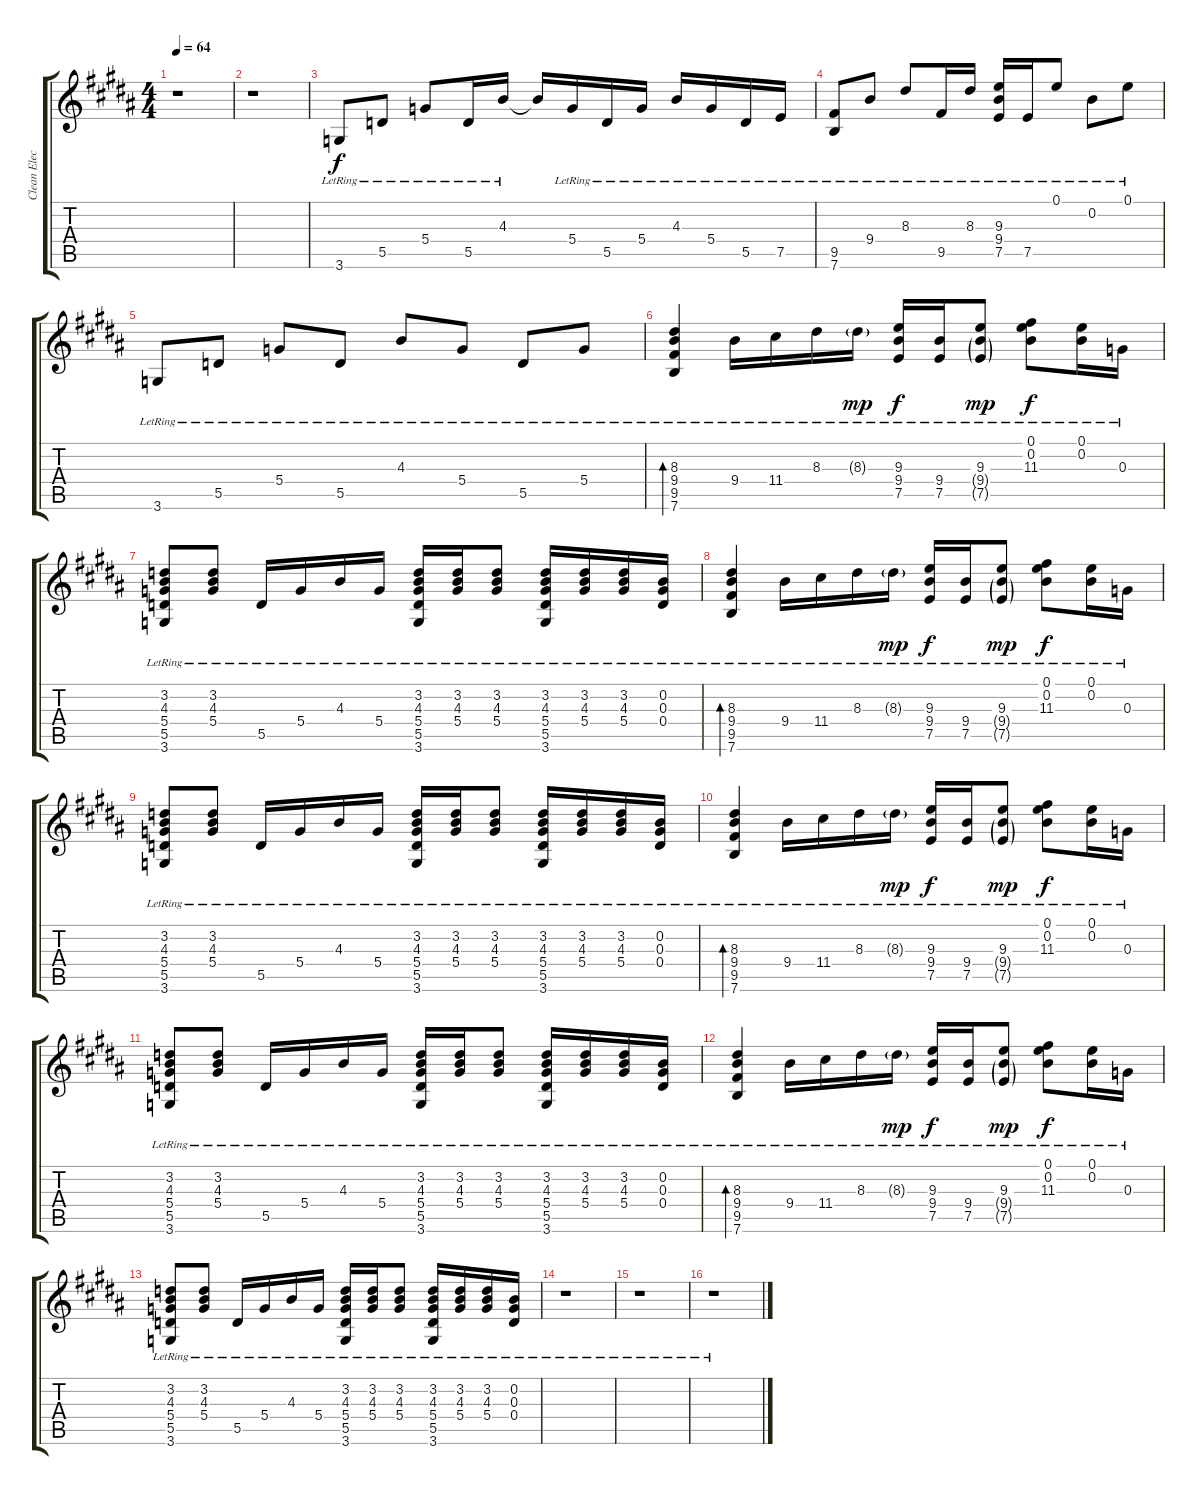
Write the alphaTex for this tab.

\track ("Clean Elec." "Clean Elec") {instrument electricguitarjazz}
\staff {score tabs}
\tuning (E4 B3 G3 D3 A2 E2) {hide}
\ts (4 4)
\tempo 64
\clef g2
\ks b
r.1{dy f} |
r.1 |
3.6{lr}.8 5.5{lr}.8 5.4{lr}.8 5.5{lr}.16 4.3{lr}.16 4.3{t}.16 5.4{lr}.16 5.5{lr}.16 5.4{lr}.16 4.3{lr}.16 5.4{lr}.16 5.5{lr}.16 7.5{lr}.16 |
(9.5{lr} 7.6{lr}).8 9.4{lr}.8 8.3{lr}.8 9.5{lr}.16 8.3{lr}.16 (9.3{lr} 9.4{lr} 7.5{lr}).16 7.5{lr}.16 0.1{lr}.8 0.2{lr}.8 0.1{lr}.8 |
3.6{lr}.8 5.5{lr}.8 5.4{lr}.8 5.5{lr}.8 4.3{lr}.8 5.4{lr}.8 5.5{lr}.8 5.4{lr}.8 |
(8.3{lr} 9.4{lr} 9.5{lr} 7.6{lr}).4{bd 120} 9.4{lr}.16 11.4{lr}.16 8.3{lr}.16 8.3{g lr}.16{dy mp} (9.3{lr} 9.4{lr} 7.5{lr}).16{dy f} (9.4{lr} 7.5{lr}).16 (9.3{lr} 9.4{g lr} 7.5{g lr}).8{dy mp} (0.1{lr} 0.2{lr} 11.3{lr}).8{dy f} (0.1{lr} 0.2{lr}).16 0.3{lr}.16 |
(3.2{lr} 4.3{lr} 5.4{lr} 5.5{lr} 3.6{lr}).8 (3.2{lr} 4.3{lr} 5.4{lr}).8 5.5{lr}.16 5.4{lr}.16 4.3{lr}.16 5.4{lr}.16 (3.2{lr} 4.3{lr} 5.4{lr} 5.5{lr} 3.6{lr}).16 (3.2{lr} 4.3{lr} 5.4{lr}).16 (3.2{lr} 4.3{lr} 5.4{lr}).8 (3.2{lr} 4.3{lr} 5.4{lr} 5.5{lr} 3.6{lr}).16 (3.2{lr} 4.3{lr} 5.4{lr}).16 (3.2{lr} 4.3{lr} 5.4{lr}).16 (0.2{lr} 0.3{lr} 0.4{lr}).16 |
(8.3{lr} 9.4{lr} 9.5{lr} 7.6{lr}).4{bd 120} 9.4{lr}.16 11.4{lr}.16 8.3{lr}.16 8.3{g lr}.16{dy mp} (9.3{lr} 9.4{lr} 7.5{lr}).16{dy f} (9.4{lr} 7.5{lr}).16 (9.3{lr} 9.4{g lr} 7.5{g lr}).8{dy mp} (0.1{lr} 0.2{lr} 11.3{lr}).8{dy f} (0.1{lr} 0.2{lr}).16 0.3{lr}.16 |
(3.2{lr} 4.3{lr} 5.4{lr} 5.5{lr} 3.6{lr}).8 (3.2{lr} 4.3{lr} 5.4{lr}).8 5.5{lr}.16 5.4{lr}.16 4.3{lr}.16 5.4{lr}.16 (3.2{lr} 4.3{lr} 5.4{lr} 5.5{lr} 3.6{lr}).16 (3.2{lr} 4.3{lr} 5.4{lr}).16 (3.2{lr} 4.3{lr} 5.4{lr}).8 (3.2{lr} 4.3{lr} 5.4{lr} 5.5{lr} 3.6{lr}).16 (3.2{lr} 4.3{lr} 5.4{lr}).16 (3.2{lr} 4.3{lr} 5.4{lr}).16 (0.2{lr} 0.3{lr} 0.4{lr}).16 |
(8.3{lr} 9.4{lr} 9.5{lr} 7.6{lr}).4{bd 120} 9.4{lr}.16 11.4{lr}.16 8.3{lr}.16 8.3{g lr}.16{dy mp} (9.3{lr} 9.4{lr} 7.5{lr}).16{dy f} (9.4{lr} 7.5{lr}).16 (9.3{lr} 9.4{g lr} 7.5{g lr}).8{dy mp} (0.1{lr} 0.2{lr} 11.3{lr}).8{dy f} (0.1{lr} 0.2{lr}).16 0.3{lr}.16 |
(3.2{lr} 4.3{lr} 5.4{lr} 5.5{lr} 3.6{lr}).8 (3.2{lr} 4.3{lr} 5.4{lr}).8 5.5{lr}.16 5.4{lr}.16 4.3{lr}.16 5.4{lr}.16 (3.2{lr} 4.3{lr} 5.4{lr} 5.5{lr} 3.6{lr}).16 (3.2{lr} 4.3{lr} 5.4{lr}).16 (3.2{lr} 4.3{lr} 5.4{lr}).8 (3.2{lr} 4.3{lr} 5.4{lr} 5.5{lr} 3.6{lr}).16 (3.2{lr} 4.3{lr} 5.4{lr}).16 (3.2{lr} 4.3{lr} 5.4{lr}).16 (0.2{lr} 0.3{lr} 0.4{lr}).16 |
(8.3{lr} 9.4{lr} 9.5{lr} 7.6{lr}).4{bd 120} 9.4{lr}.16 11.4{lr}.16 8.3{lr}.16 8.3{g lr}.16{dy mp} (9.3{lr} 9.4{lr} 7.5{lr}).16{dy f} (9.4{lr} 7.5{lr}).16 (9.3{lr} 9.4{g lr} 7.5{g lr}).8{dy mp} (0.1{lr} 0.2{lr} 11.3{lr}).8{dy f} (0.1{lr} 0.2{lr}).16 0.3{lr}.16 |
(3.2{lr} 4.3{lr} 5.4{lr} 5.5{lr} 3.6{lr}).8 (3.2{lr} 4.3{lr} 5.4{lr}).8 5.5{lr}.16 5.4{lr}.16 4.3{lr}.16 5.4{lr}.16 (3.2{lr} 4.3{lr} 5.4{lr} 5.5{lr} 3.6{lr}).16 (3.2{lr} 4.3{lr} 5.4{lr}).16 (3.2{lr} 4.3{lr} 5.4{lr}).8 (3.2{lr} 4.3{lr} 5.4{lr} 5.5{lr} 3.6{lr}).16 (3.2{lr} 4.3{lr} 5.4{lr}).16 (3.2{lr} 4.3{lr} 5.4{lr}).16 (0.2{lr} 0.3{lr} 0.4{lr}).16 |
r.1 |
r.1 |
r.1
